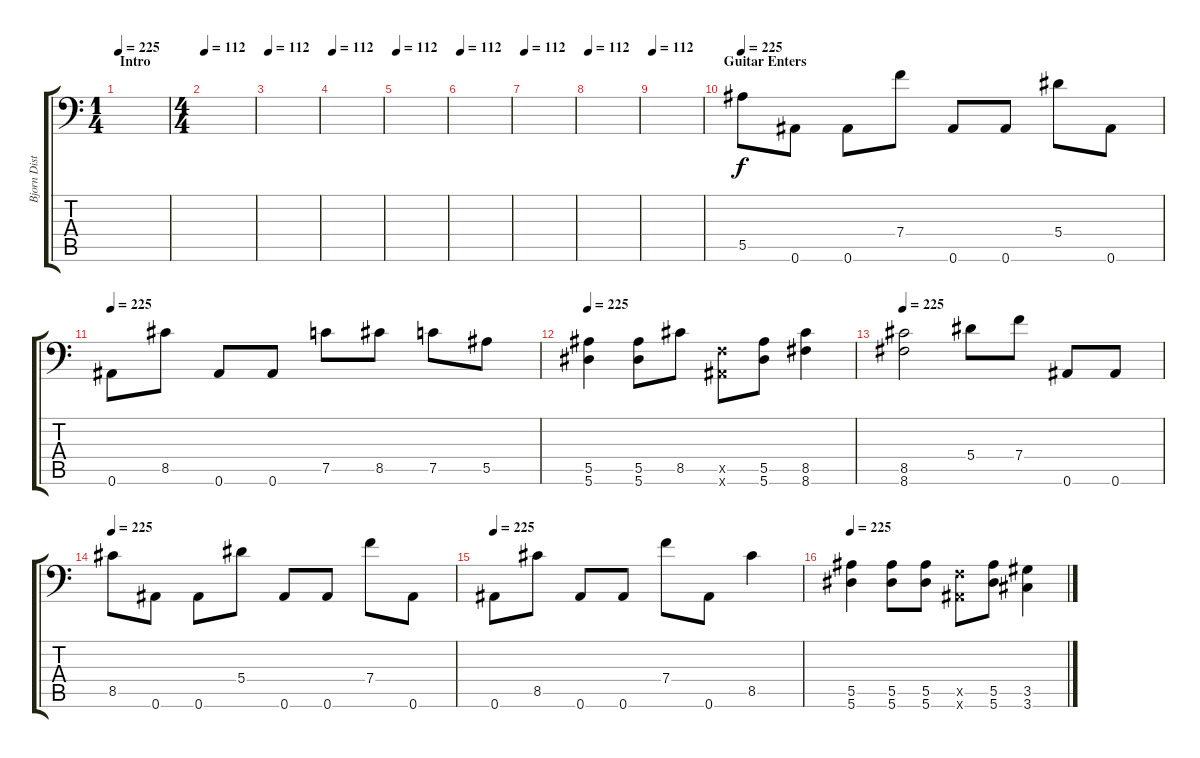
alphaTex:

\track ("Bjorn Dist" "Bjorn Dist") {instrument distortionguitar}
\staff {score tabs}
\tuning (C4 G3 Eb3 Bb2 F2 Bb1) {hide}
\ts (1 4)
\section ("" "Intro")
\tempo 225
\tempo 112
\tempo 225
\clef f4
\ks c
|
\ts (4 4)
\tempo 112
|
\tempo 112
|
\tempo 112
|
\tempo 112
|
\tempo 112
|
\tempo 112
|
\tempo 112
|
\tempo 112
|
\section ("" "Guitar Enters")
\tempo 225
5.5.8 0.6.8 0.6.8 7.4.8 0.6.8 0.6.8 5.4.8 0.6.8 |
\tempo 225
0.6.8 8.5.8 0.6.8 0.6.8 7.5.8 8.5.8 7.5.8 5.5.8 |
\tempo 225
(5.5 5.6).4 (5.5 5.6).8 8.5.8 (0.5{x} 0.6{x}).8 (5.5 5.6).8 (8.5 8.6).4 |
\tempo 225
(8.5 8.6).2 5.4.8 7.4.8 0.6.8 0.6.8 |
\tempo 225
8.5.8 0.6.8 0.6.8 5.4.8 0.6.8 0.6.8 7.4.8 0.6.8 |
\tempo 225
0.6.8 8.5.8 0.6.8 0.6.8 7.4.8 0.6.8 8.5.4 |
\tempo 225
(5.5 5.6).4 (5.5 5.6).8 (5.5 5.6).8 (0.5{x} 0.6{x}).8 (5.5 5.6).8 (3.5 3.6).4
